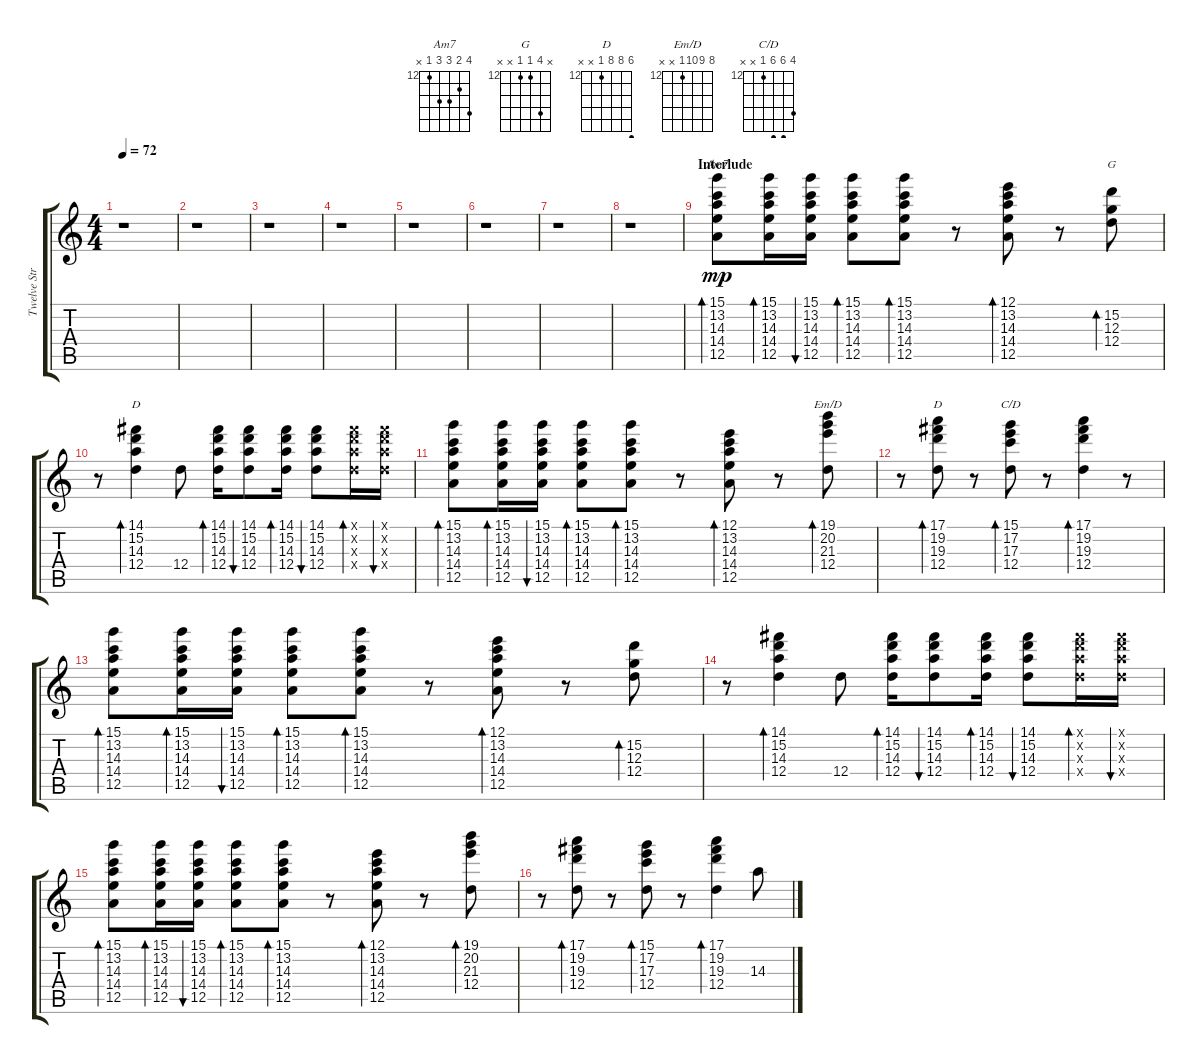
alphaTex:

\track ("Twelve String Effect" "Twelve Str") {instrument acousticguitarsteel}
\staff {score tabs}
\tuning (E4 B3 G3 D3 A2 E2) {hide}
\chord ("Am7" 15 13 14 14 12 x) {firstfret 12}
\chord ("G" x 15 12 12 x x) {firstfret 12}
\chord ("D" 14 15 14 12 x x) {firstfret 12}
\chord ("Em/D" 19 20 21 12 x x) {firstfret 12}
\chord ("D" 17 19 19 12 x x) {firstfret 12}
\chord ("C/D" 15 17 17 12 x x) {firstfret 12}
\ts (4 4)
\tempo 72
\clef g2
\ks c
r.1{dy mp} |
r.1 |
r.1 |
r.1 |
r.1 |
r.1 |
r.1 |
r.1 |
\section ("" "Interlude")
(15.1 13.2 14.3 14.4 12.5).8{bd 30 ch "Am7"} (15.1 13.2 14.3 14.4 12.5).16{bd 30} (15.1 13.2 14.3 14.4 12.5).16{bu 30} (15.1 13.2 14.3 14.4 12.5).8{bd 30} (15.1 13.2 14.3 14.4 12.5).8{bd 30} r.8 (12.1 13.2 14.3 14.4 12.5).8{bd 30} r.8 (15.2 12.3 12.4).8{bd 30 ch "G"} |
r.8 (14.1 15.2 14.3 12.4).4{bd 30 ch "D"} 12.4.8 (14.1 15.2 14.3 12.4).16{bd 30} (14.1 15.2 14.3 12.4).8{bu 30} (14.1 15.2 14.3 12.4).16{bd 30} (14.1 15.2 14.3 12.4).8{bu 30} (14.1{x} 15.2{x} 14.3{x} 12.4{x}).16{bd 30} (14.1{x} 15.2{x} 14.3{x} 12.4{x}).16{bu 30} |
(15.1 13.2 14.3 14.4 12.5).8{bd 30} (15.1 13.2 14.3 14.4 12.5).16{bd 30} (15.1 13.2 14.3 14.4 12.5).16{bu 30} (15.1 13.2 14.3 14.4 12.5).8{bd 30} (15.1 13.2 14.3 14.4 12.5).8{bd 30} r.8 (12.1 13.2 14.3 14.4 12.5).8{bd 30} r.8 (19.1 20.2 21.3 12.4).8{bd 30 ch "Em/D"} |
r.8 (17.1 19.2 19.3 12.4).8{bd 30 ch "D"} r.8 (15.1 17.2 17.3 12.4).8{bd 30 ch "C/D"} r.8 (17.1 19.2 19.3 12.4).4{bd 30} r.8 |
(15.1 13.2 14.3 14.4 12.5).8{bd 30} (15.1 13.2 14.3 14.4 12.5).16{bd 30} (15.1 13.2 14.3 14.4 12.5).16{bu 30} (15.1 13.2 14.3 14.4 12.5).8{bd 30} (15.1 13.2 14.3 14.4 12.5).8{bd 30} r.8 (12.1 13.2 14.3 14.4 12.5).8{bd 30} r.8 (15.2 12.3 12.4).8{bd 30} |
r.8 (14.1 15.2 14.3 12.4).4{bd 30} 12.4.8 (14.1 15.2 14.3 12.4).16{bd 30} (14.1 15.2 14.3 12.4).8{bu 30} (14.1 15.2 14.3 12.4).16{bd 30} (14.1 15.2 14.3 12.4).8{bu 30} (14.1{x} 15.2{x} 14.3{x} 12.4{x}).16{bd 30} (14.1{x} 15.2{x} 14.3{x} 12.4{x}).16{bu 30} |
(15.1 13.2 14.3 14.4 12.5).8{bd 30} (15.1 13.2 14.3 14.4 12.5).16{bd 30} (15.1 13.2 14.3 14.4 12.5).16{bu 30} (15.1 13.2 14.3 14.4 12.5).8{bd 30} (15.1 13.2 14.3 14.4 12.5).8{bd 30} r.8 (12.1 13.2 14.3 14.4 12.5).8{bd 30} r.8 (19.1 20.2 21.3 12.4).8{bd 30} |
r.8 (17.1 19.2 19.3 12.4).8{bd 30} r.8 (15.1 17.2 17.3 12.4).8{bd 30} r.8 (17.1 19.2 19.3 12.4).4{bd 30} 14.3.8
